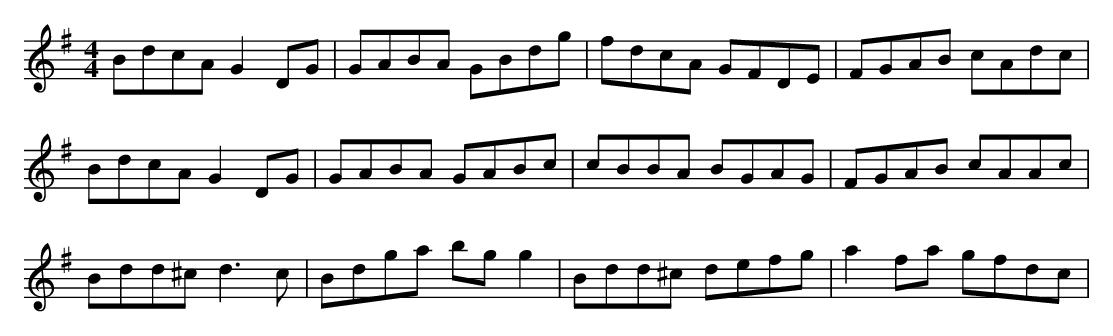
X:1
M:4/4
K:G
BdcA G2DG|GABA GBdg|fdcA GFDE|FGAB cAdc|
BdcA G2DG|GABA GABc|cBBA BGAG|FGAB cAAc|
Bdd^c d3c|Bdga bgg2|Bdd^c defg|a2fa gfdc|
